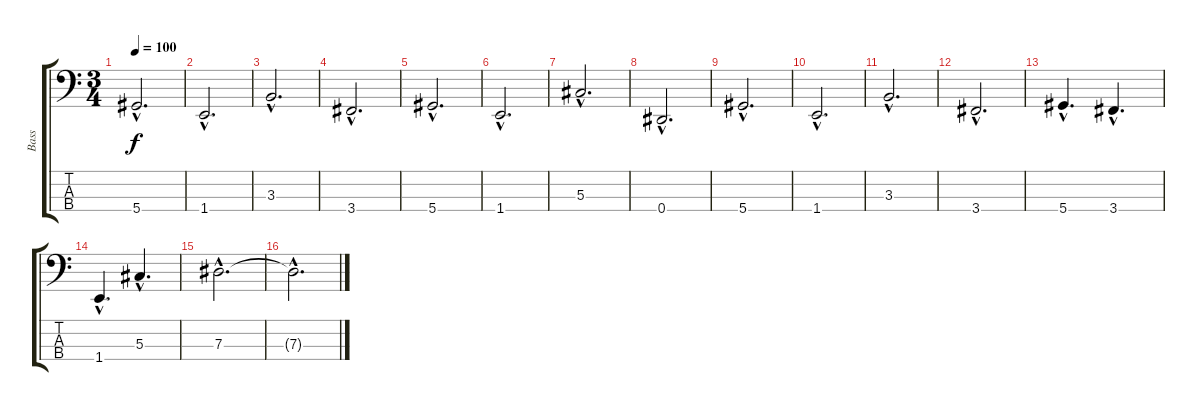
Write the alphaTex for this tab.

\track ("Bass" "Bass") {instrument electricbassfinger}
\staff {score tabs}
\tuning (Gb2 Db2 Ab1 Eb1) {hide}
\ts (3 4)
\tempo 100
\clef f4
\ks c
5.4{hac}.2{d dy f} |
1.4{hac}.2{d} |
3.3{hac}.2{d} |
3.4{hac}.2{d} |
5.4{hac}.2{d} |
1.4{hac}.2{d} |
5.3{hac}.2{d} |
0.4{hac}.2{d} |
5.4{hac}.2{d} |
1.4{hac}.2{d} |
3.3{hac}.2{d} |
3.4{hac}.2{d} |
5.4{hac}.4{d} 3.4{hac}.4{d} |
1.4{hac}.4{d} 5.3{hac}.4{d} |
7.3{hac}.2{d} |
7.3{hac t}.2{d}
